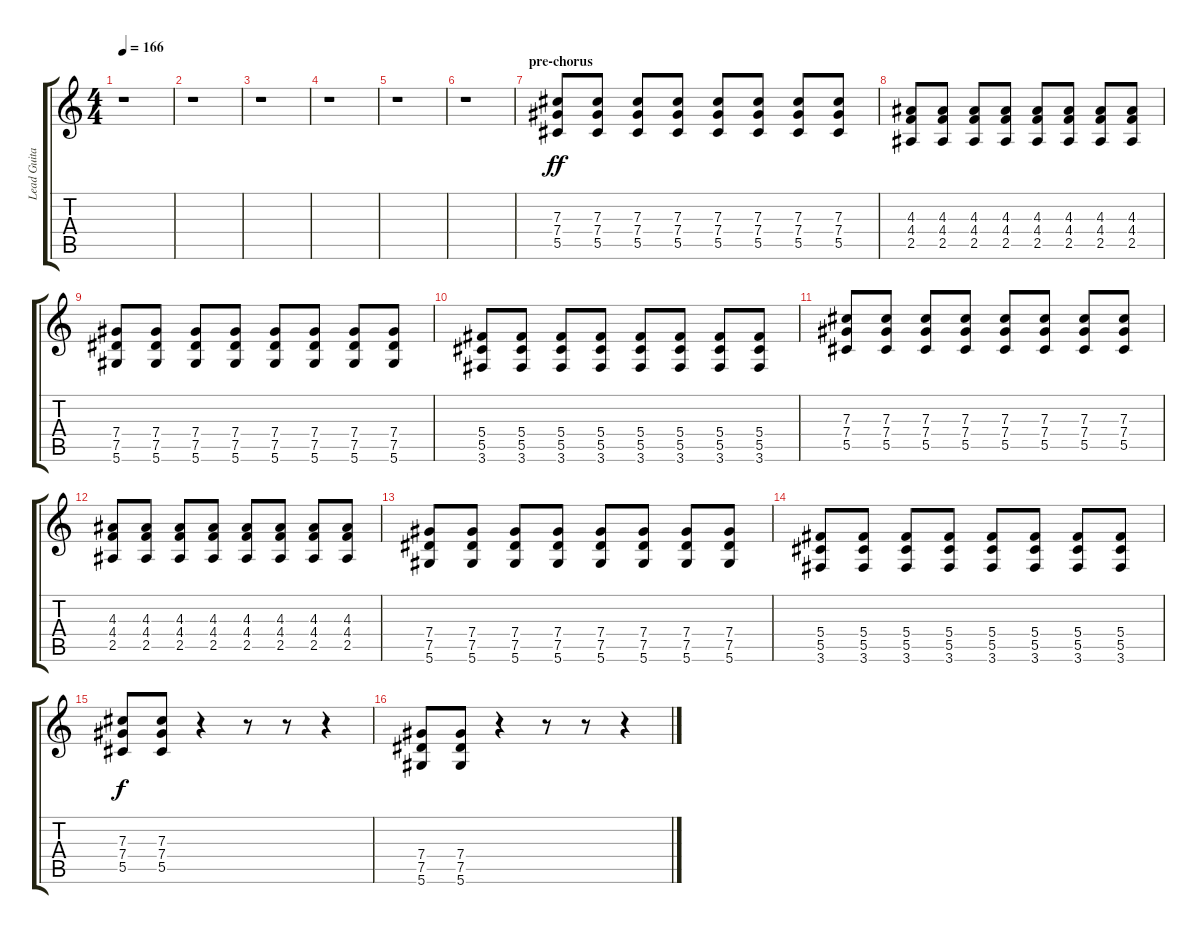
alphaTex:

\track ("Lead Guitar (Vinnie)" "Lead Guita") {instrument distortionguitar}
\staff {score tabs}
\tuning (Eb4 Bb3 Gb3 Db3 Ab2 Eb2) {hide}
\ts (4 4)
\tempo 166
\clef g2
\ks c
r.1{dy f} |
r.1 |
r.1 |
r.1 |
r.1 |
r.1 |
\section ("" "pre-chorus")
(7.3 7.4 5.5).8{dy ff} (7.3 7.4 5.5).8 (7.3 7.4 5.5).8 (7.3 7.4 5.5).8 (7.3 7.4 5.5).8 (7.3 7.4 5.5).8 (7.3 7.4 5.5).8 (7.3 7.4 5.5).8 |
(4.3 4.4 2.5).8 (4.3 4.4 2.5).8 (4.3 4.4 2.5).8 (4.3 4.4 2.5).8 (4.3 4.4 2.5).8 (4.3 4.4 2.5).8 (4.3 4.4 2.5).8 (4.3 4.4 2.5).8 |
(7.4 7.5 5.6).8 (7.4 7.5 5.6).8 (7.4 7.5 5.6).8 (7.4 7.5 5.6).8 (7.4 7.5 5.6).8 (7.4 7.5 5.6).8 (7.4 7.5 5.6).8 (7.4 7.5 5.6).8 |
(5.4 5.5 3.6).8 (5.4 5.5 3.6).8 (5.4 5.5 3.6).8 (5.4 5.5 3.6).8 (5.4 5.5 3.6).8 (5.4 5.5 3.6).8 (5.4 5.5 3.6).8 (5.4 5.5 3.6).8 |
(7.3 7.4 5.5).8 (7.3 7.4 5.5).8 (7.3 7.4 5.5).8 (7.3 7.4 5.5).8 (7.3 7.4 5.5).8 (7.3 7.4 5.5).8 (7.3 7.4 5.5).8 (7.3 7.4 5.5).8 |
(4.3 4.4 2.5).8 (4.3 4.4 2.5).8 (4.3 4.4 2.5).8 (4.3 4.4 2.5).8 (4.3 4.4 2.5).8 (4.3 4.4 2.5).8 (4.3 4.4 2.5).8 (4.3 4.4 2.5).8 |
(7.4 7.5 5.6).8 (7.4 7.5 5.6).8 (7.4 7.5 5.6).8 (7.4 7.5 5.6).8 (7.4 7.5 5.6).8 (7.4 7.5 5.6).8 (7.4 7.5 5.6).8 (7.4 7.5 5.6).8 |
(5.4 5.5 3.6).8 (5.4 5.5 3.6).8 (5.4 5.5 3.6).8 (5.4 5.5 3.6).8 (5.4 5.5 3.6).8 (5.4 5.5 3.6).8 (5.4 5.5 3.6).8 (5.4 5.5 3.6).8 |
(7.3 7.4 5.5).8{dy f} (7.3 7.4 5.5).8 r.4 r.8 r.8 r.4 |
(7.4 7.5 5.6).8 (7.4 7.5 5.6).8 r.4 r.8 r.8 r.4
